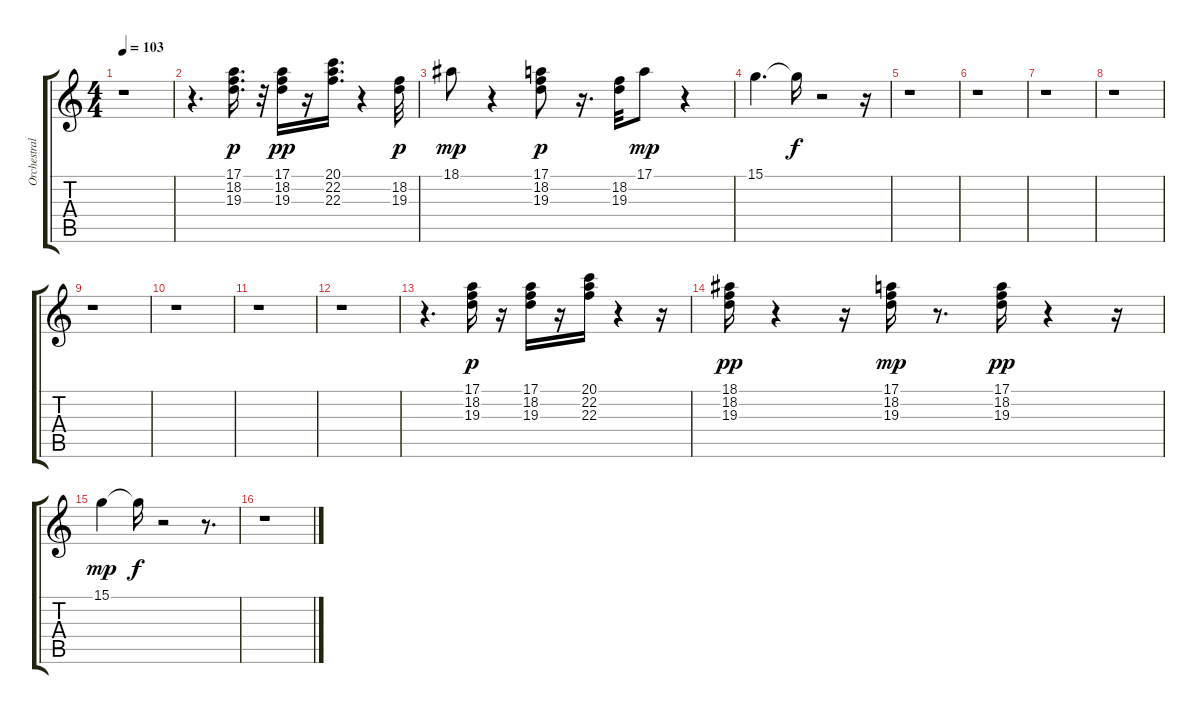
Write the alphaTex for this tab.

\track ("Orchestral harp" "Orchestral") {instrument orchestralharp}
\staff {score tabs}
\tuning (E4 B3 G3 D3 A2 E2) {hide}
\ts (4 4)
\tempo 103
\clef g2
\ks c
r.1{dy f} |
r.4{d} (17.1 18.2 19.3).16{d dy p} r.32 (17.1 18.2 19.3).16{dy pp} r.16 (20.1 22.2 22.3).16{d} r.4 (18.2 19.3).32{dy p} |
18.1.8{dy mp} r.4 (17.1 18.2 19.3).8{dy p} r.16{d} (18.2 19.3).32 17.1.8{dy mp} r.4 |
15.1.4{d} 15.1{t}.16{dy f} r.2 r.16 |
r.1 |
r.1 |
r.1 |
r.1 |
r.1 |
r.1 |
r.1 |
r.1 |
r.4{d} (17.1 18.2 19.3).16{dy p} r.16 (17.1 18.2 19.3).16 r.16 (20.1 22.2 22.3).16 r.4 r.16 |
(18.1 18.2 19.3).16{dy pp} r.4 r.16 (17.1 18.2 19.3).16{dy mp} r.8{d} (17.1 18.2 19.3).16{dy pp} r.4 r.16 |
15.1.4{dy mp} 15.1{t}.16{dy f} r.2 r.8{d} |
r.1
